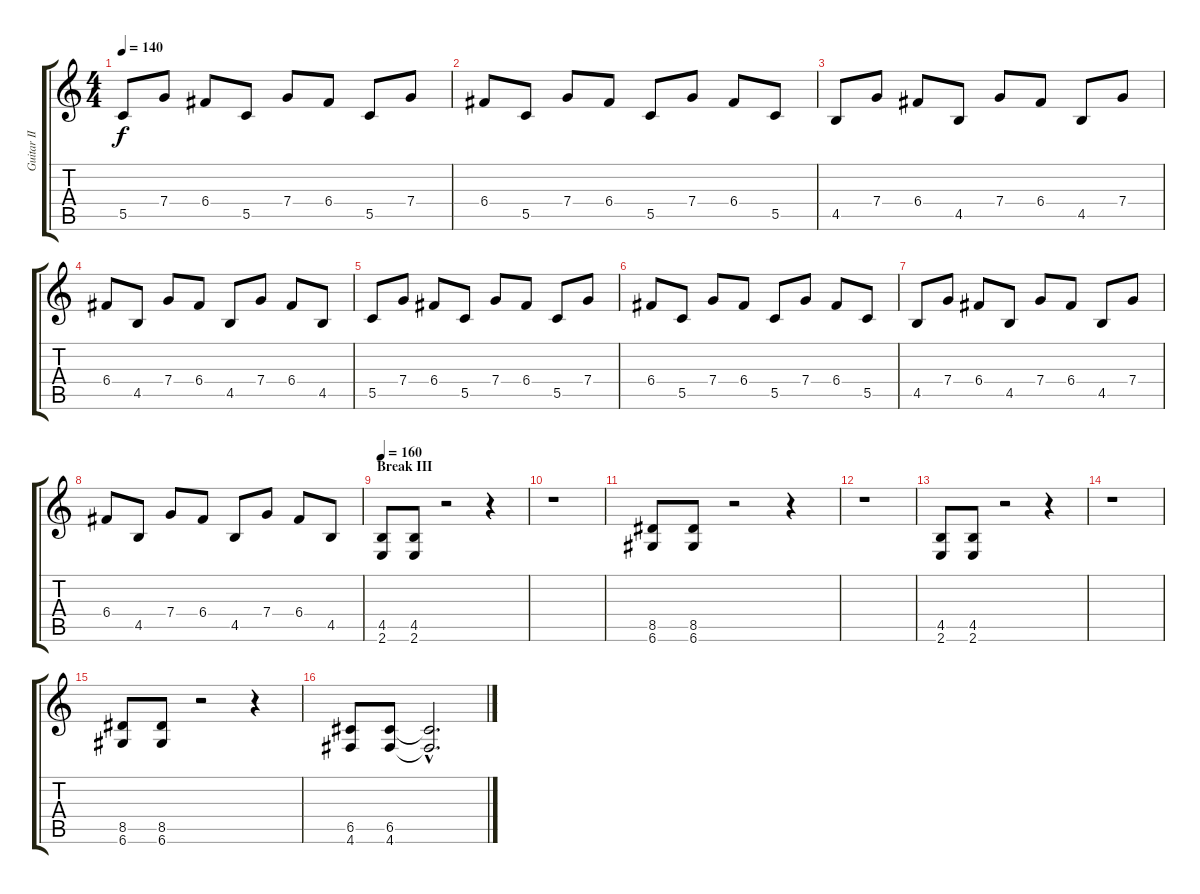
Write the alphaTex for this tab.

\track ("Guitar II" "Guitar II") {instrument distortionguitar}
\staff {score tabs}
\tuning (D4 A3 F3 C3 G2 D2) {hide}
\ts (4 4)
\tempo 140
\clef g2
\ks c
5.5.8{dy f} 7.4.8 6.4.8 5.5.8 7.4.8 6.4.8 5.5.8 7.4.8 |
6.4.8 5.5.8 7.4.8 6.4.8 5.5.8 7.4.8 6.4.8 5.5.8 |
4.5.8 7.4.8 6.4.8 4.5.8 7.4.8 6.4.8 4.5.8 7.4.8 |
6.4.8 4.5.8 7.4.8 6.4.8 4.5.8 7.4.8 6.4.8 4.5.8 |
5.5.8 7.4.8 6.4.8 5.5.8 7.4.8 6.4.8 5.5.8 7.4.8 |
6.4.8 5.5.8 7.4.8 6.4.8 5.5.8 7.4.8 6.4.8 5.5.8 |
4.5.8 7.4.8 6.4.8 4.5.8 7.4.8 6.4.8 4.5.8 7.4.8 |
6.4.8 4.5.8 7.4.8 6.4.8 4.5.8 7.4.8 6.4.8 4.5.8 |
\section ("" "Break III")
\tempo 160
(4.5 2.6).8 (4.5 2.6).8 r.2 r.4 |
r.1 |
(8.5 6.6).8 (8.5 6.6).8 r.2 r.4 |
r.1 |
(4.5 2.6).8 (4.5 2.6).8 r.2 r.4 |
r.1 |
(8.5 6.6).8 (8.5 6.6).8 r.2 r.4 |
(6.5 4.6).8 (6.5 4.6).8 (6.5{hac t} 4.6{hac t}).2{d}
